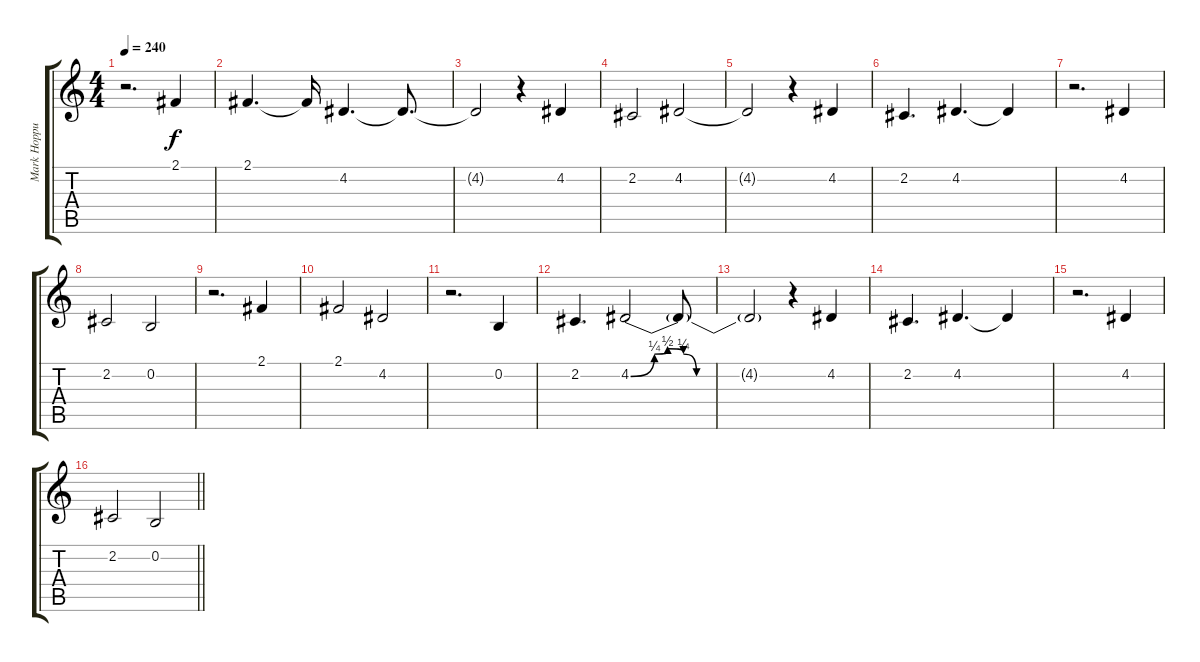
\track ("Mark Hoppus - Back Vocal" "Mark Hoppu") {instrument lead1square}
\staff {score tabs}
\tuning (E4 B3 G3 D3 A2 E2) {hide}
\ts (4 4)
\tempo 240
\clef g2
\ks c
r.2{d dy f} 2.1.4 |
2.1.4{d} 2.1{t}.16 4.2.4{d} 4.2{t}.8{d} |
4.2{t}.2 r.4 4.2.4 |
2.2.2 4.2.2 |
4.2{t}.2 r.4 4.2.4 |
2.2.4{d} 4.2.4{d} 4.2{t}.4 |
r.2{d} 4.2.4 |
2.2.2 0.2.2 |
r.2{d} 2.1.4 |
2.1.2 4.2.2 |
r.2{d} 0.2.4 |
2.2.4{d} 4.2{be (custom 0 0 9 1 14 2 20 1 25 0 34 0 45 0 60 0)}.2 4.2{t}.8 |
4.2{t}.2 r.4 4.2.4 |
2.2.4{d} 4.2.4{d} 4.2{t}.4 |
r.2{d} 4.2.4 |
\barLineRight lightlight
2.2.2 0.2.2
